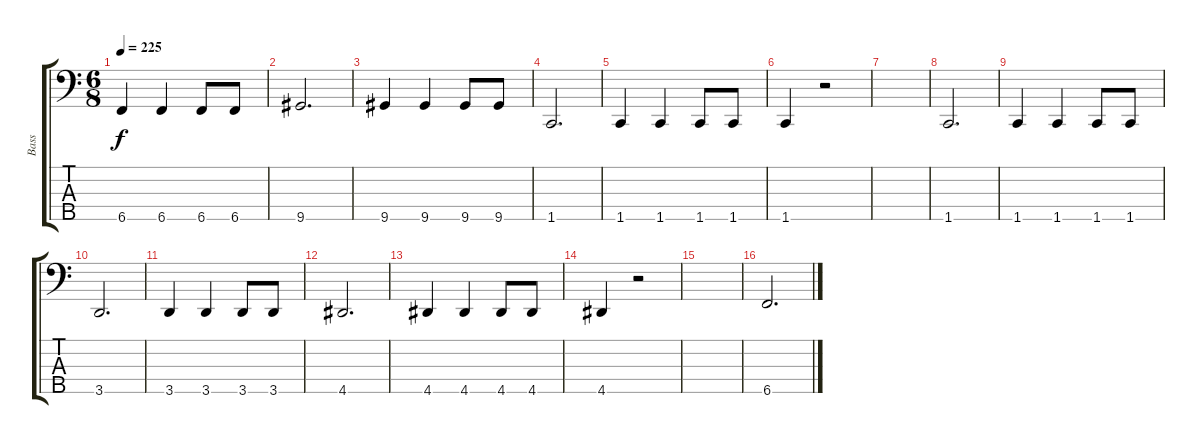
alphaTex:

\track ("Bass" "Bass") {instrument electricbasspick}
\staff {score tabs}
\tuning (G2 D2 A1 E1 B0) {hide}
\ts (6 8)
\tempo 225
\clef f4
\ks c
6.5.4{dy f} 6.5.4 6.5.8 6.5.8 |
9.5.2{d} |
9.5.4 9.5.4 9.5.8 9.5.8 |
1.5.2{d} |
1.5.4 1.5.4 1.5.8 1.5.8 |
1.5.4 r.2 |
|
1.5.2{d} |
1.5.4 1.5.4 1.5.8 1.5.8 |
3.5.2{d} |
3.5.4 3.5.4 3.5.8 3.5.8 |
4.5.2{d} |
4.5.4 4.5.4 4.5.8 4.5.8 |
4.5.4 r.2 |
|
6.5.2{d}
